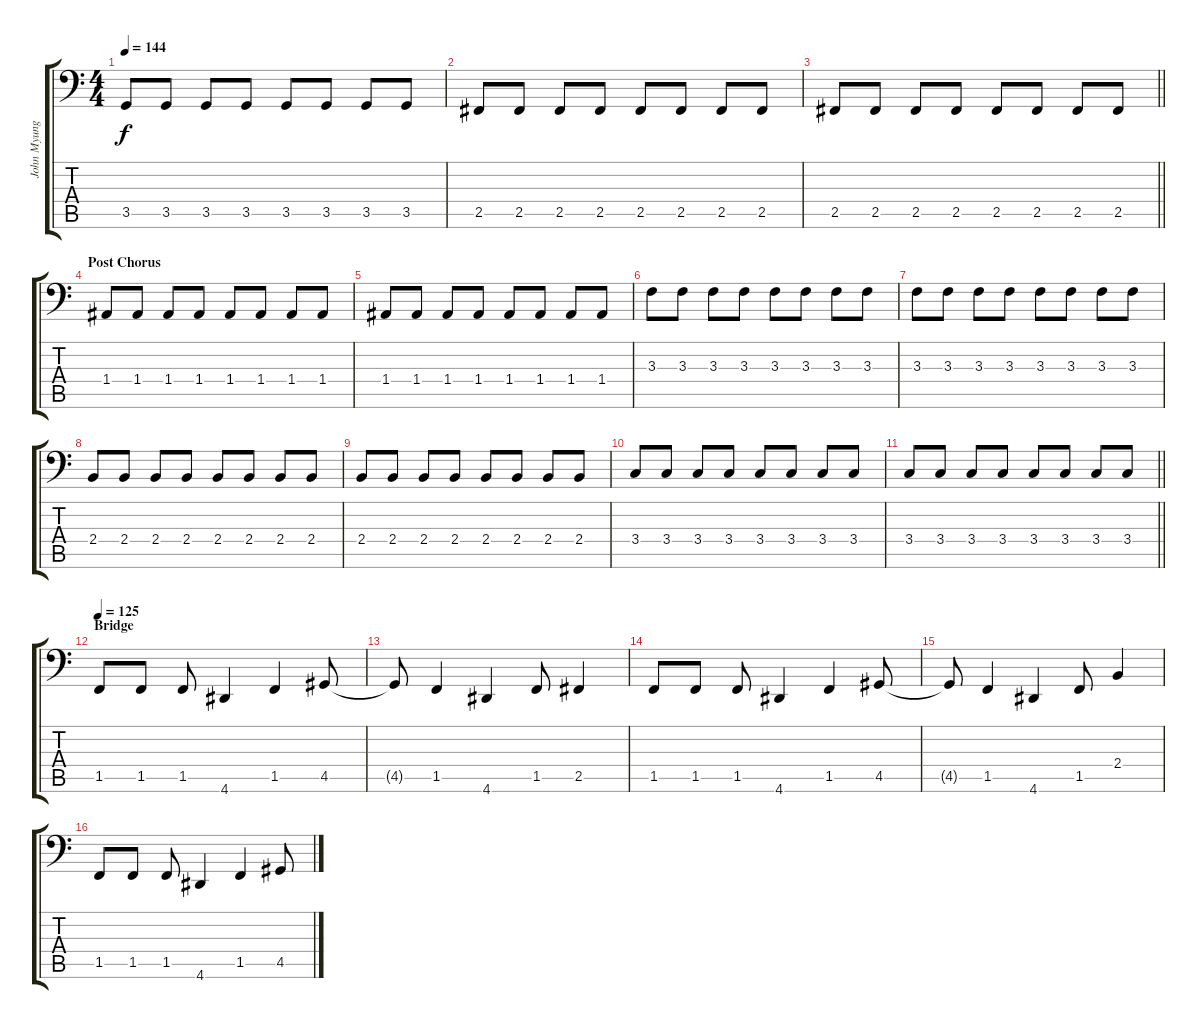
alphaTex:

\track ("John Myung" "John Myung") {instrument electricbassfinger}
\staff {score tabs}
\tuning (C3 G2 D2 A1 E1 B0) {hide}
\ts (4 4)
\tempo 144
\clef f4
\ks c
3.5.8{dy f} 3.5.8 3.5.8 3.5.8 3.5.8 3.5.8 3.5.8 3.5.8 |
2.5.8 2.5.8 2.5.8 2.5.8 2.5.8 2.5.8 2.5.8 2.5.8 |
\barLineRight lightlight
2.5.8 2.5.8 2.5.8 2.5.8 2.5.8 2.5.8 2.5.8 2.5.8 |
\section ("" "Post Chorus")
1.4.8 1.4.8 1.4.8 1.4.8 1.4.8 1.4.8 1.4.8 1.4.8 |
1.4.8 1.4.8 1.4.8 1.4.8 1.4.8 1.4.8 1.4.8 1.4.8 |
3.3.8 3.3.8 3.3.8 3.3.8 3.3.8 3.3.8 3.3.8 3.3.8 |
3.3.8 3.3.8 3.3.8 3.3.8 3.3.8 3.3.8 3.3.8 3.3.8 |
2.4.8 2.4.8 2.4.8 2.4.8 2.4.8 2.4.8 2.4.8 2.4.8 |
2.4.8 2.4.8 2.4.8 2.4.8 2.4.8 2.4.8 2.4.8 2.4.8 |
3.4.8 3.4.8 3.4.8 3.4.8 3.4.8 3.4.8 3.4.8 3.4.8 |
\barLineRight lightlight
3.4.8 3.4.8 3.4.8 3.4.8 3.4.8 3.4.8 3.4.8 3.4.8 |
\section ("" "Bridge")
\tempo 125
1.5.8 1.5.8 1.5.8 4.6.4 1.5.4 4.5.8 |
4.5{t}.8 1.5.4 4.6.4 1.5.8 2.5.4 |
1.5.8 1.5.8 1.5.8 4.6.4 1.5.4 4.5.8 |
4.5{t}.8 1.5.4 4.6.4 1.5.8 2.4.4 |
1.5.8 1.5.8 1.5.8 4.6.4 1.5.4 4.5.8
